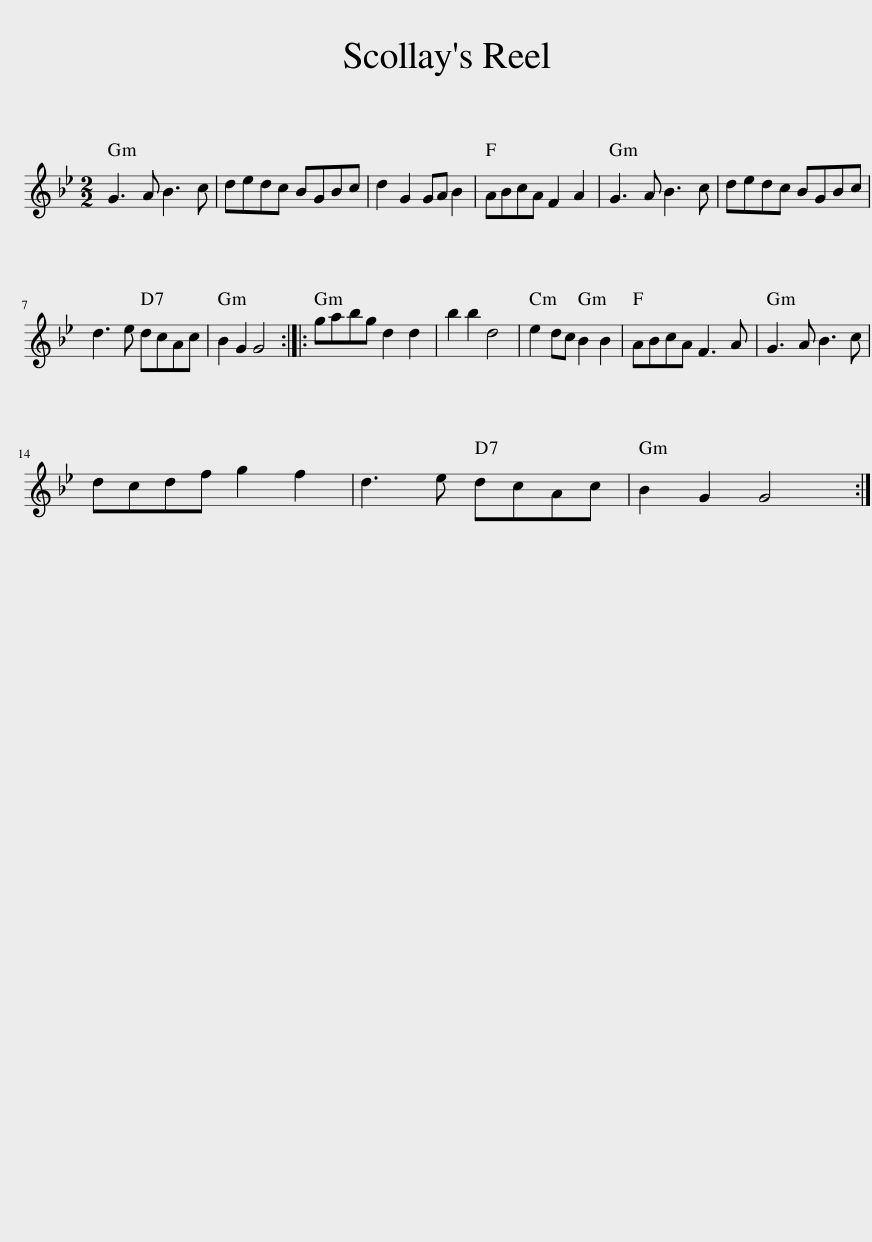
X:1
L:1/8
M:2/2
I:linebreak $
K:Gmin
V:1 treble
V:1
 G3 A B3 c | dedc BGBc | d2 G2 GA B2 | ABcA F2 A2 | G3 A B3 c | %5
 dedc BGBc |$ d3 e dcAc | B2 G2 G4 :: gabg d2 d2 | b2 b2 d4 | %10
 e2 dc B2 B2 | ABcA F3 A | G3 A B3 c |$ dcdf g2 f2 | d3 e dcAc | %15
 B2 G2 G4 :| %16
